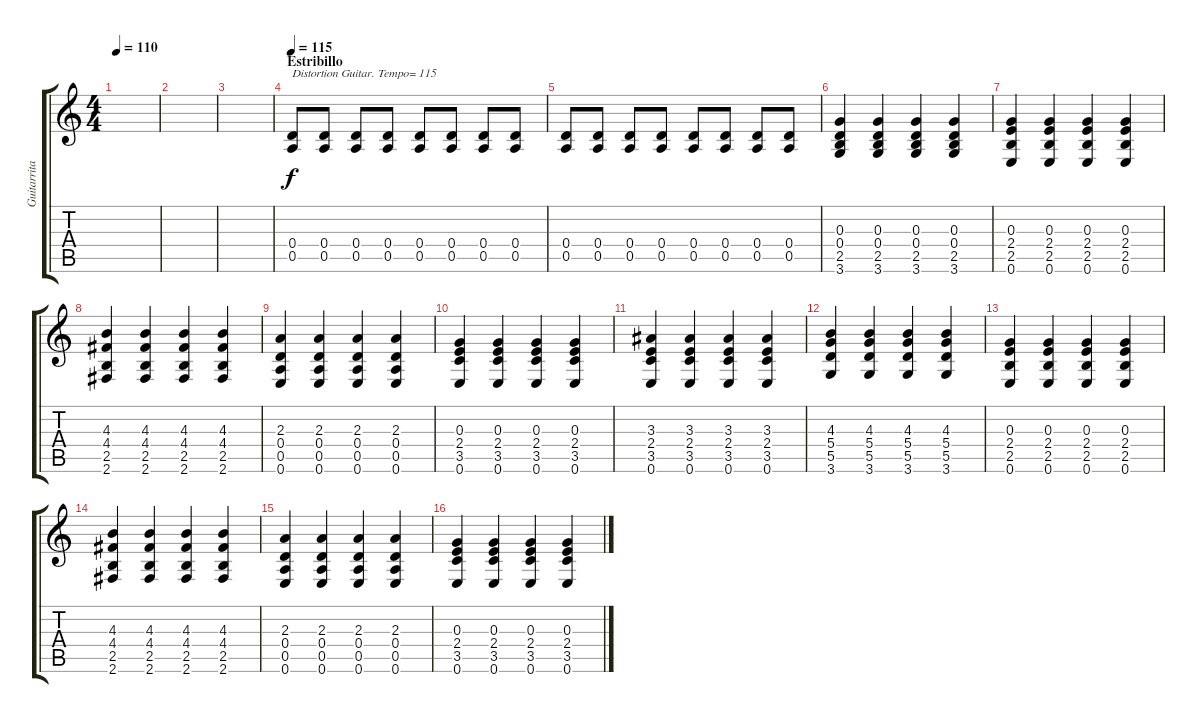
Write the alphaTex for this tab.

\track ("Guitarrita" "Guitarrita") {instrument distortionguitar}
\staff {score tabs}
\tuning (E4 B3 G3 D3 A2 E2) {hide}
\ts (4 4)
\tempo 110
\clef g2
\ks c
|
|
|
\section ("" "Estribillo")
\tempo 115
(0.4 0.5).8{txt "Distortion Guitar. Tempo= 115"} (0.4 0.5).8 (0.4 0.5).8 (0.4 0.5).8 (0.4 0.5).8 (0.4 0.5).8 (0.4 0.5).8 (0.4 0.5).8 |
(0.4 0.5).8 (0.4 0.5).8 (0.4 0.5).8 (0.4 0.5).8 (0.4 0.5).8 (0.4 0.5).8 (0.4 0.5).8 (0.4 0.5).8 |
(0.3 0.4 2.5 3.6).4 (0.3 0.4 2.5 3.6).4 (0.3 0.4 2.5 3.6).4 (0.3 0.4 2.5 3.6).4 |
(0.3 2.4 2.5 0.6).4 (0.3 2.4 2.5 0.6).4 (0.3 2.4 2.5 0.6).4 (0.3 2.4 2.5 0.6).4 |
(4.3 4.4 2.5 2.6).4 (4.3 4.4 2.5 2.6).4 (4.3 4.4 2.5 2.6).4 (4.3 4.4 2.5 2.6).4 |
(2.3 0.4 0.5 0.6).4 (2.3 0.4 0.5 0.6).4 (2.3 0.4 0.5 0.6).4 (2.3 0.4 0.5 0.6).4 |
(0.3 2.4 3.5 0.6).4 (0.3 2.4 3.5 0.6).4 (0.3 2.4 3.5 0.6).4 (0.3 2.4 3.5 0.6).4 |
(3.3 2.4 3.5 0.6).4 (3.3 2.4 3.5 0.6).4 (3.3 2.4 3.5 0.6).4 (3.3 2.4 3.5 0.6).4 |
(4.3 5.4 5.5 3.6).4 (4.3 5.4 5.5 3.6).4 (4.3 5.4 5.5 3.6).4 (4.3 5.4 5.5 3.6).4 |
(0.3 2.4 2.5 0.6).4 (0.3 2.4 2.5 0.6).4 (0.3 2.4 2.5 0.6).4 (0.3 2.4 2.5 0.6).4 |
(4.3 4.4 2.5 2.6).4 (4.3 4.4 2.5 2.6).4 (4.3 4.4 2.5 2.6).4 (4.3 4.4 2.5 2.6).4 |
(2.3 0.4 0.5 0.6).4 (2.3 0.4 0.5 0.6).4 (2.3 0.4 0.5 0.6).4 (2.3 0.4 0.5 0.6).4 |
(0.3 2.4 3.5 0.6).4 (0.3 2.4 3.5 0.6).4 (0.3 2.4 3.5 0.6).4 (0.3 2.4 3.5 0.6).4
